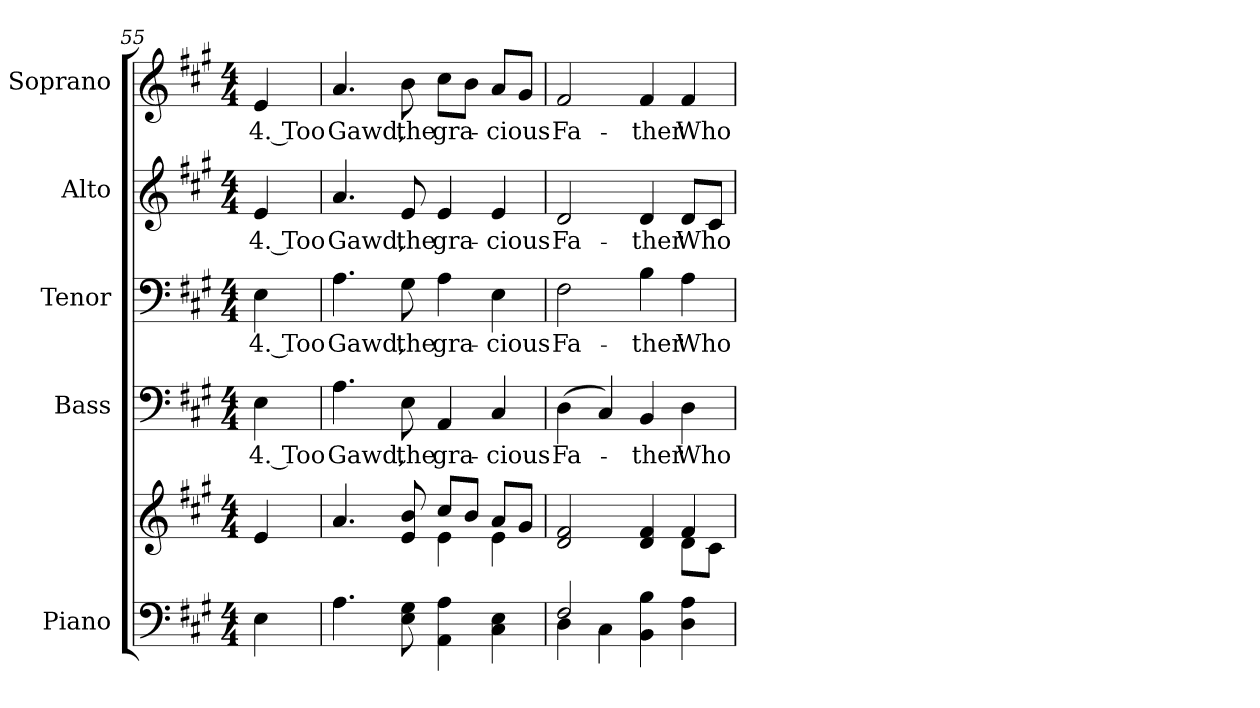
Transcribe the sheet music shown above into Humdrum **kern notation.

**kern	**kern	**kern	**text	**kern	**text	**kern	**text	**kern	**text
*part5	*part5	*part4	*part4	*part3	*part3	*part2	*part2	*part1	*part1
*staff6	*staff5	*staff4	*staff4	*staff3	*staff3	*staff2	*staff2	*staff1	*staff1
*I"Piano	*	*I"Bass	*	*I"Tenor	*	*I"Alto	*	*I"Soprano	*
*I'Pno.	*	*I'B.	*	*I'T.	*	*I'A.	*	*I'S.	*
*clefF4	*clefG2	*clefF4	*	*clefF4	*	*clefG2	*	*clefG2	*
*k[f#c#g#]	*k[f#c#g#]	*k[f#c#g#]	*	*k[f#c#g#]	*	*k[f#c#g#]	*	*k[f#c#g#]	*
*A:	*A:	*A:	*	*A:	*	*A:	*	*A:	*
*M4/4	*M4/4	*M4/4	*	*M4/4	*	*M4/4	*	*M4/4	*
=55	=55	=55	=55	=55	=55	=55	=55	=55	=55
!	!	!	!LO:LY:b:color=#000000	!	!	!	!	!	!
!	!	!	!	!	!LO:LY:b:color=#000000	!	!	!	!
!	!	!	!	!	!	!	!LO:LY:b:color=#000000	!	!
!	!	!	!	!	!	!	!	!	!LO:LY:b:color=#000000
4Ei\	4ei/	4Ei\	4. Too	4Ei\	4. Too	4ei/	4. Too	4ei/	4. Too
!!LO:PB:g=z
=56	=56	=56	=56	=56	=56	=56	=56	=56	=56
*	*^	*	*	*	*	*	*	*	*
!	!	!	!	!LO:LY:b:color=#000000	!	!	!	!	!	!
!	!	!	!	!	!	!LO:LY:b:color=#000000	!	!	!	!
!	!	!	!	!	!	!	!	!LO:LY:b:color=#000000	!	!
!	!	!	!	!	!	!	!	!	!	!LO:LY:b:color=#000000
4.Ai\	4.ai/	2ryy	4.Ai\	Gawd,	4.Ai\	Gawd,	4.ai/	Gawd,	4.ai/	Gawd,
!	!	!	!	!LO:LY:b:color=#000000	!	!	!	!	!	!
!	!	!	!	!	!	!LO:LY:b:color=#000000	!	!	!	!
!	!	!	!	!	!	!	!	!LO:LY:b:color=#000000	!	!
!	!	!	!	!	!	!	!	!	!	!LO:LY:b:color=#000000
8Ei\ 8G#i	8ei/ 8bi	.	8Ei\	the	8G#i\	the	8ei/	the	8bi\	the
!	!	!	!	!LO:LY:b:color=#000000	!	!	!	!	!	!
!	!	!	!	!	!	!LO:LY:b:color=#000000	!	!	!	!
!	!	!	!	!	!	!	!	!LO:LY:b:color=#000000	!	!
!	!	!	!	!	!	!	!	!	!	!LO:LY:b:color=#000000
4AAi\ 4Ai	8cc#i/L	4ei\	4AAi/	gra-	4Ai\	gra-	4ei/	gra-	8cc#i\L	gra-
.	8bi/J	.	.	.	.	.	.	.	8bi\J	.
!	!	!	!	!LO:LY:b:color=#000000	!	!	!	!	!	!
!	!	!	!	!	!	!LO:LY:b:color=#000000	!	!	!	!
!	!	!	!	!	!	!	!	!LO:LY:b:color=#000000	!	!
!	!	!	!	!	!	!	!	!	!	!LO:LY:b:color=#000000
4C#i\ 4Ei	8ai/L	4ei\	4C#i/	-cious	4Ei\	-cious	4ei/	-cious	8ai/L	-cious
.	8g#i/J	.	.	.	.	.	.	.	8g#i/J	.
=57	=57	=57	=57	=57	=57	=57	=57	=57	=57	=57
*^	*	*	*	*	*	*	*	*	*	*
!	!	!	!	!	!LO:LY:b:color=#000000	!	!	!	!	!	!
!	!	!	!	!	!	!	!LO:LY:b:color=#000000	!	!	!	!
!	!	!	!	!	!	!	!	!	!LO:LY:b:color=#000000	!	!
!	!	!	!	!	!	!	!	!	!	!	!LO:LY:b:color=#000000
2F#i/	4Di\	2di/ 2f#i	2ryy	(4Di\	Fa-	2F#i\	Fa-	2di/	Fa-	2f#i/	Fa-
.	4C#i\	.	.	4C#i/)	.	.	.	.	.	.	.
!	!	!	!	!	!LO:LY:b:color=#000000	!	!	!	!	!	!
!	!	!	!	!	!	!	!LO:LY:b:color=#000000	!	!	!	!
!	!	!	!	!	!	!	!	!	!LO:LY:b:color=#000000	!	!
!	!	!	!	!	!	!	!	!	!	!	!LO:LY:b:color=#000000
4BBi\ 4Bi	2ryy	4di/ 4f#i	4ryy	4BBi/	-ther	4Bi\	-ther	4di/	-ther	4f#i/	-ther
!	!	!	!	!	!LO:LY:b:color=#000000	!	!	!	!	!	!
!	!	!	!	!	!	!	!LO:LY:b:color=#000000	!	!	!	!
!	!	!	!	!	!	!	!	!	!LO:LY:b:color=#000000	!	!
!	!	!	!	!	!	!	!	!	!	!	!LO:LY:b:color=#000000
4Di\ 4Ai	.	4f#i/	8di\L	4Di\	Who	4Ai\	Who	8di/L	Who	4f#i/	Who
.	.	.	8c#i\J	.	.	.	.	8c#i/J	.	.	.
*v	*v	*	*	*	*	*	*	*	*	*	*
*	*v	*v	*	*	*	*	*	*	*	*
=	=	=	=	=	=	=	=	=	=
*-	*-	*-	*-	*-	*-	*-	*-	*-	*-
